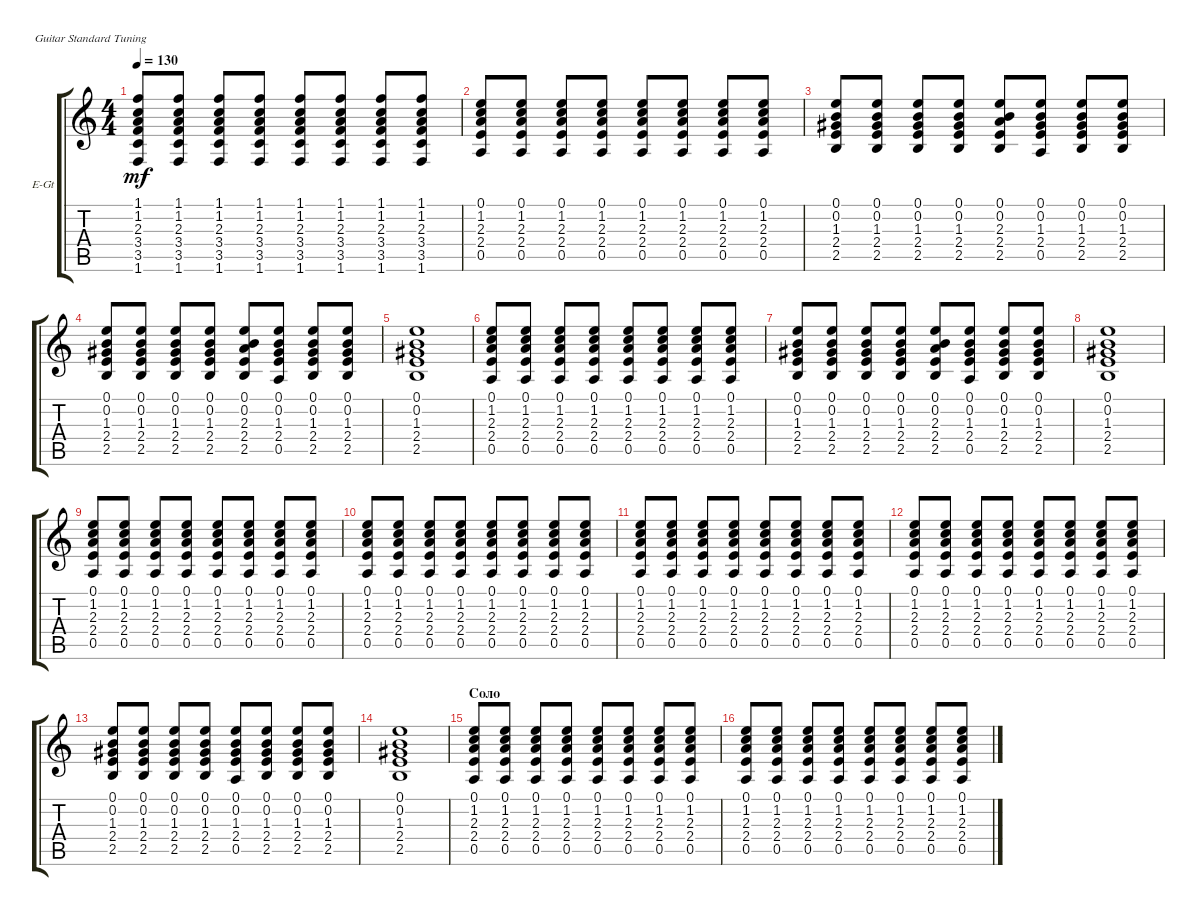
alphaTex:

\defaultSystemsLayout 4
\bracketExtendMode groupsimilarinstruments
\firstSystemTrackNameOrientation horizontal
\otherSystemsTrackNameOrientation horizontal
\track ("В. Бутусов (гитара)" "E-Gt") {instrument electricguitarclean}
\staff {score tabs}
\tuning (E4 B3 G3 D3 A2 E2)
\ts (4 4)
\tempo 130
\clef g2
\ks c
(1.6 3.5 3.4 2.3 1.2 1.1).8{dy mf} (1.6 3.5 3.4 2.3 1.2 1.1).8 (1.6 3.5 3.4 2.3 1.2 1.1).8 (1.6 3.5 3.4 2.3 1.2 1.1).8 (1.6 3.5 3.4 2.3 1.2 1.1).8 (1.6 3.5 3.4 2.3 1.2 1.1).8 (1.6 3.5 3.4 2.3 1.2 1.1).8 (1.6 3.5 3.4 2.3 1.2 1.1).8 |
(0.5 2.4 2.3 1.2 0.1).8 (0.5 2.4 2.3 1.2 0.1).8 (0.5 2.4 2.3 1.2 0.1).8 (0.5 2.4 2.3 1.2 0.1).8 (0.5 2.4 2.3 1.2 0.1).8 (0.5 2.4 2.3 1.2 0.1).8 (0.5 2.4 2.3 1.2 0.1).8 (0.5 2.4 2.3 1.2 0.1).8 |
(2.5 2.4 1.3 0.2 0.1).8 (2.5 2.4 1.3 0.2 0.1).8 (2.5 2.4 1.3 0.2 0.1).8 (2.5 2.4 1.3 0.2 0.1).8 (2.5 2.4 2.3 0.2 0.1).8 (0.5 2.4 1.3 0.2 0.1).8 (2.5 2.4 1.3 0.2 0.1).8 (2.5 2.4 1.3 0.2 0.1).8 |
(2.5 2.4 1.3 0.2 0.1).8 (2.5 2.4 1.3 0.2 0.1).8 (2.5 2.4 1.3 0.2 0.1).8 (2.5 2.4 1.3 0.2 0.1).8 (2.5 2.4 2.3 0.2 0.1).8 (0.5 2.4 1.3 0.2 0.1).8 (2.5 2.4 1.3 0.2 0.1).8 (2.5 2.4 1.3 0.2 0.1).8 |
(2.5 2.4 1.3 0.2 0.1).1 |
(0.5 2.4 2.3 1.2 0.1).8 (0.5 2.4 2.3 1.2 0.1).8 (0.5 2.4 2.3 1.2 0.1).8 (0.5 2.4 2.3 1.2 0.1).8 (0.5 2.4 2.3 1.2 0.1).8 (0.5 2.4 2.3 1.2 0.1).8 (0.5 2.4 2.3 1.2 0.1).8 (0.5 2.4 2.3 1.2 0.1).8 |
(2.5 2.4 1.3 0.2 0.1).8 (2.5 2.4 1.3 0.2 0.1).8 (2.5 2.4 1.3 0.2 0.1).8 (2.5 2.4 1.3 0.2 0.1).8 (2.5 2.4 2.3 0.2 0.1).8 (0.5 2.4 1.3 0.2 0.1).8 (2.5 2.4 1.3 0.2 0.1).8 (2.5 2.4 1.3 0.2 0.1).8 |
(2.5 2.4 1.3 0.2 0.1).1 |
(0.5 2.4 2.3 1.2 0.1).8 (0.5 2.4 2.3 1.2 0.1).8 (0.5 2.4 2.3 1.2 0.1).8 (0.5 2.4 2.3 1.2 0.1).8 (0.5 2.4 2.3 1.2 0.1).8 (0.5 2.4 2.3 1.2 0.1).8 (0.5 2.4 2.3 1.2 0.1).8 (0.5 2.4 2.3 1.2 0.1).8 |
(0.5 2.4 2.3 1.2 0.1).8 (0.5 2.4 2.3 1.2 0.1).8 (0.5 2.4 2.3 1.2 0.1).8 (0.5 2.4 2.3 1.2 0.1).8 (0.5 2.4 2.3 1.2 0.1).8 (0.5 2.4 2.3 1.2 0.1).8 (0.5 2.4 2.3 1.2 0.1).8 (0.5 2.4 2.3 1.2 0.1).8 |
(0.5 2.4 2.3 1.2 0.1).8 (0.5 2.4 2.3 1.2 0.1).8 (0.5 2.4 2.3 1.2 0.1).8 (0.5 2.4 2.3 1.2 0.1).8 (0.5 2.4 2.3 1.2 0.1).8 (0.5 2.4 2.3 1.2 0.1).8 (0.5 2.4 2.3 1.2 0.1).8 (0.5 2.4 2.3 1.2 0.1).8 |
(0.5 2.4 2.3 1.2 0.1).8 (0.5 2.4 2.3 1.2 0.1).8 (0.5 2.4 2.3 1.2 0.1).8 (0.5 2.4 2.3 1.2 0.1).8 (0.5 2.4 2.3 1.2 0.1).8 (0.5 2.4 2.3 1.2 0.1).8 (0.5 2.4 2.3 1.2 0.1).8 (0.5 2.4 2.3 1.2 0.1).8 |
(2.5 2.4 1.3 0.2 0.1).8 (2.5 2.4 1.3 0.2 0.1).8 (2.5 2.4 1.3 0.2 0.1).8 (2.5 2.4 1.3 0.2 0.1).8 (0.5 2.4 1.3 0.2 0.1).8 (2.5 2.4 1.3 0.2 0.1).8 (2.5 2.4 1.3 0.2 0.1).8 (2.5 2.4 1.3 0.2 0.1).8 |
(2.5 2.4 1.3 0.2 0.1).1 |
\section ("" "Соло")
(0.5 2.4 2.3 1.2 0.1).8 (0.5 2.4 2.3 1.2 0.1).8 (0.5 2.4 2.3 1.2 0.1).8 (0.5 2.4 2.3 1.2 0.1).8 (0.5 2.4 2.3 1.2 0.1).8 (0.5 2.4 2.3 1.2 0.1).8 (0.5 2.4 2.3 1.2 0.1).8 (0.5 2.4 2.3 1.2 0.1).8 |
(0.5 2.4 2.3 1.2 0.1).8 (0.5 2.4 2.3 1.2 0.1).8 (0.5 2.4 2.3 1.2 0.1).8 (0.5 2.4 2.3 1.2 0.1).8 (0.5 2.4 2.3 1.2 0.1).8 (0.5 2.4 2.3 1.2 0.1).8 (0.5 2.4 2.3 1.2 0.1).8 (0.5 2.4 2.3 1.2 0.1).8
